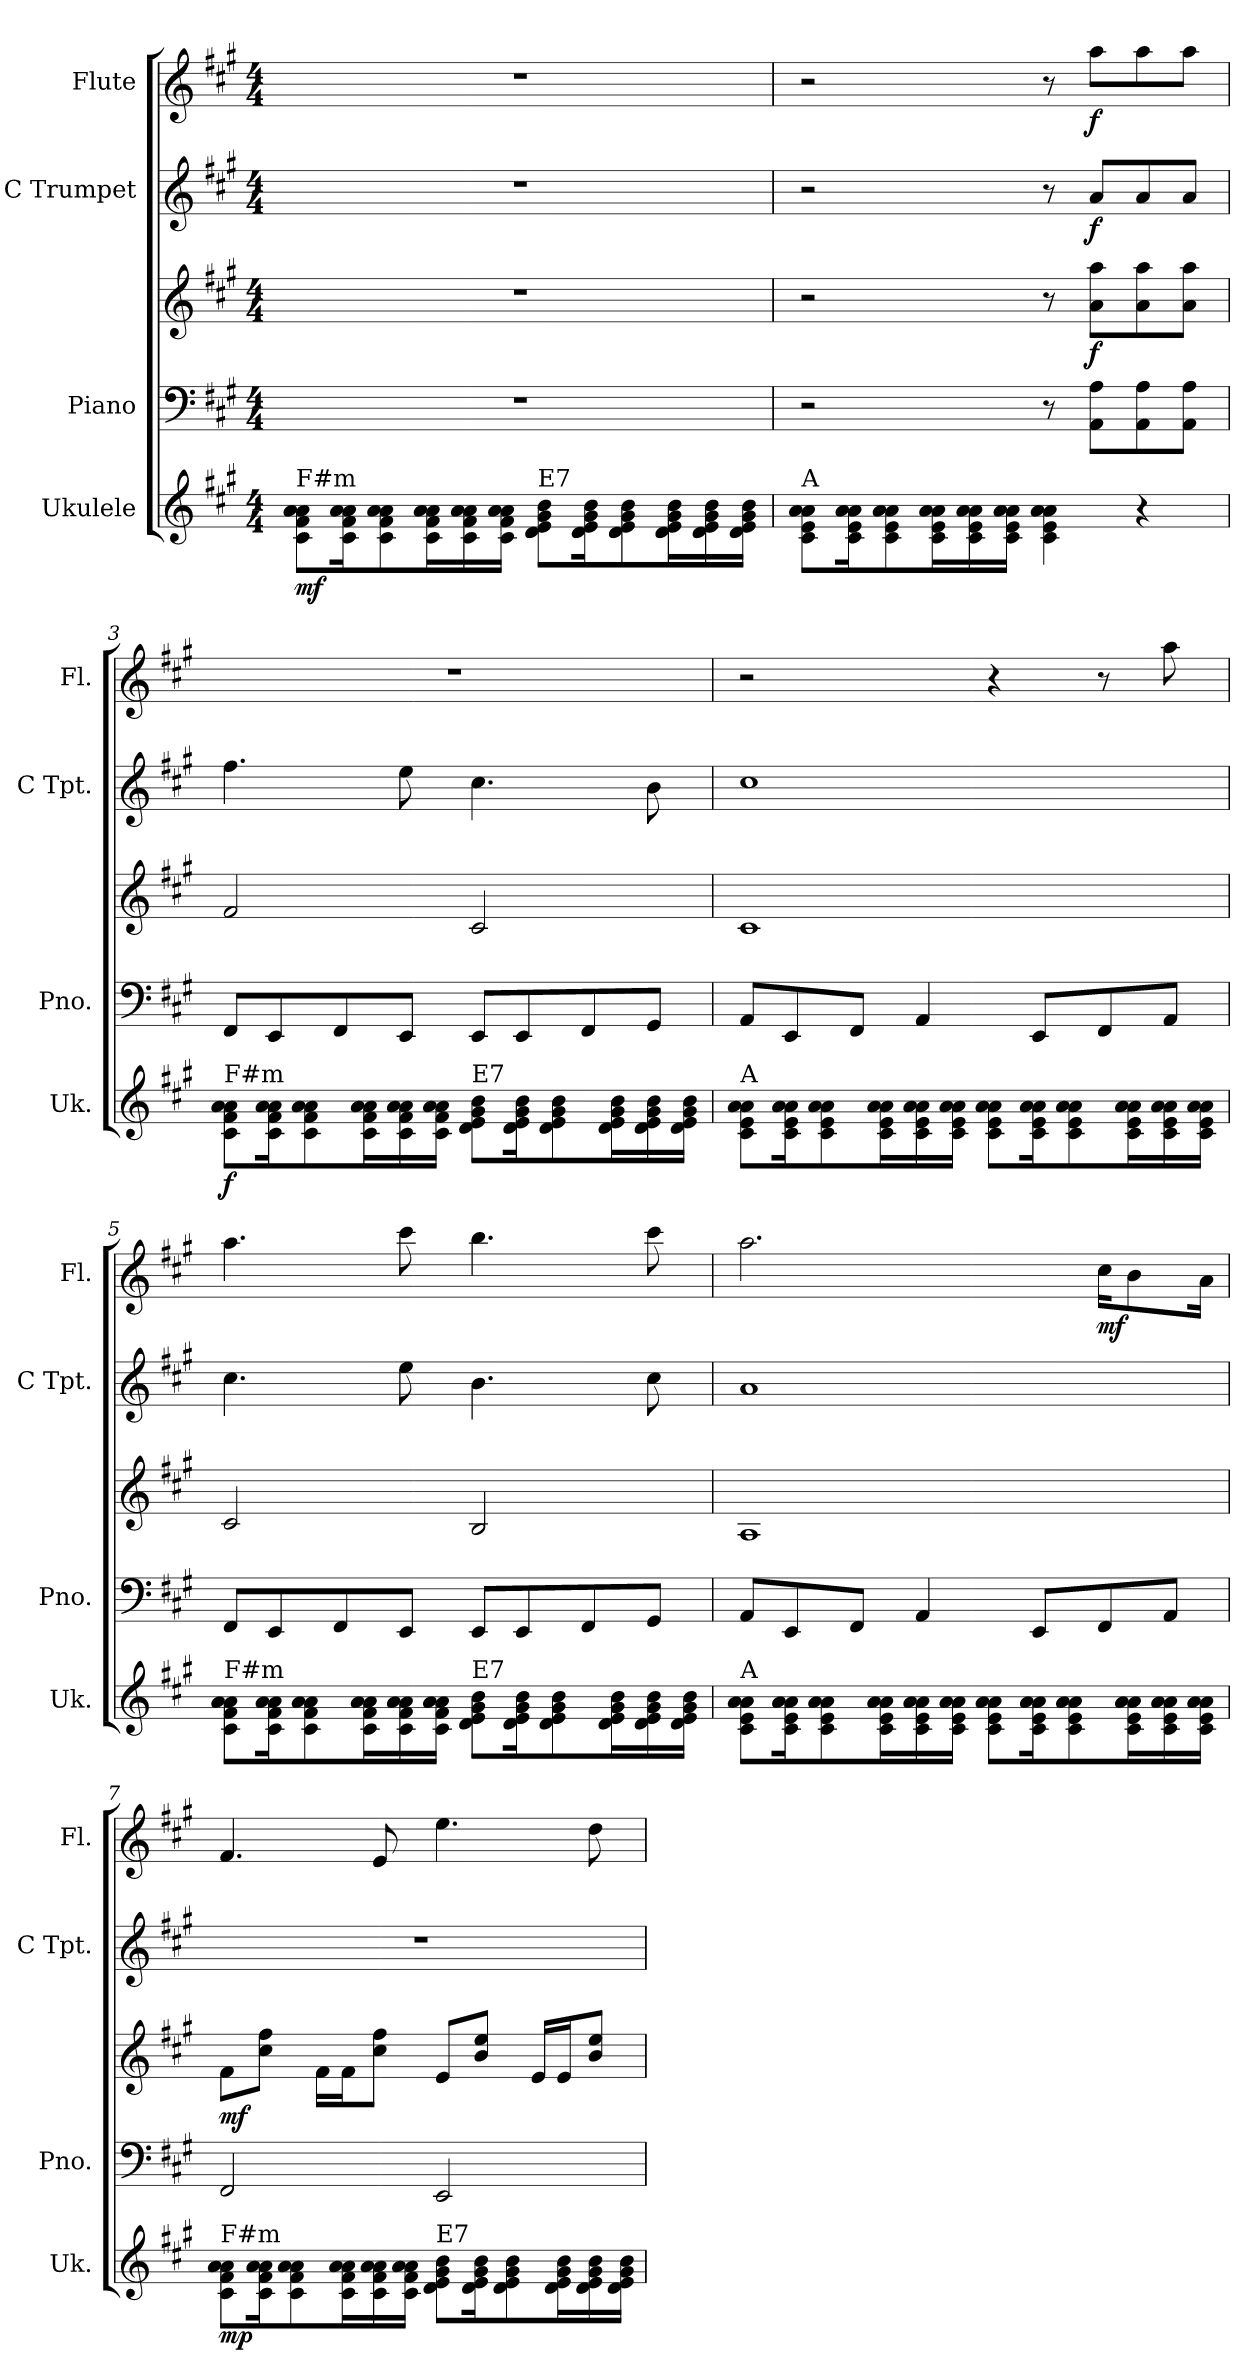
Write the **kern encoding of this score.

**kern	**dynam	**kern	**kern	**dynam	**kern	**dynam	**kern	**dynam
*part4	*part4	*part3	*part3	*part3	*part2	*part2	*part1	*part1
*staff5	*staff5	*staff4	*staff3	*staff3/4	*staff2	*staff2	*staff1	*staff1
*I"Ukulele	*	*I"Piano	*	*	*I"C Trumpet	*	*I"Flute	*
*I'Uk.	*	*I'Pno.	*	*	*I'C Tpt.	*	*I'Fl.	*
*stria4	*	*	*	*	*	*	*	*
*	*	*clefF4	*clefG2	*	*clefG2	*	*clefG2	*
*k[f#c#g#]	*	*k[f#c#g#]	*k[f#c#g#]	*	*k[f#c#g#]	*	*k[f#c#g#]	*
*M4/4	*	*M4/4	*M4/4	*	*M4/4	*	*M4/4	*
*MM120	*	*MM120	*MM120	*	*MM120	*	*MM120	*
=1	=1	=1	=1	=1	=1	=1	=1	=1
!LO:TX:a:t=F#m	!	!	!	!	!	!	!	!
!	!LO:DY:b	!	!	!	!	!	!	!
8c#\ 8f#\ 8a\ 8a\L	mf	1r	1r	.	1r	.	1r	.
16c#\ 16f#\ 16a\ 16a\K	.	.	.	.	.	.	.	.
8c#\ 8f#\ 8a\ 8a\	.	.	.	.	.	.	.	.
16c#\ 16f#\ 16a\ 16a\L	.	.	.	.	.	.	.	.
16c#\ 16f#\ 16a\ 16a\	.	.	.	.	.	.	.	.
16c#\ 16f#\ 16a\ 16a\JJ	.	.	.	.	.	.	.	.
!LO:TX:a:t=E7	!	!	!	!	!	!	!	!
8d\ 8e\ 8g#\ 8b\L	.	.	.	.	.	.	.	.
16d\ 16e\ 16g#\ 16b\K	.	.	.	.	.	.	.	.
8d\ 8e\ 8g#\ 8b\	.	.	.	.	.	.	.	.
16d\ 16e\ 16g#\ 16b\L	.	.	.	.	.	.	.	.
16d\ 16e\ 16g#\ 16b\	.	.	.	.	.	.	.	.
16d\ 16e\ 16g#\ 16b\JJ	.	.	.	.	.	.	.	.
=2	=2	=2	=2	=2	=2	=2	=2	=2
!LO:TX:a:t=A	!	!	!	!	!	!	!	!
8c#\ 8e\ 8a\ 8a\L	.	2r	2r	.	2r	.	2r	.
16c#\ 16e\ 16a\ 16a\K	.	.	.	.	.	.	.	.
8c#\ 8e\ 8a\ 8a\	.	.	.	.	.	.	.	.
16c#\ 16e\ 16a\ 16a\L	.	.	.	.	.	.	.	.
16c#\ 16e\ 16a\ 16a\	.	.	.	.	.	.	.	.
16c#\ 16e\ 16a\ 16a\JJ	.	.	.	.	.	.	.	.
4c#\ 4e\ 4a\ 4a\	.	8r	8r	.	8r	.	8r	.
!	!	!	!	!LO:DY:b	!	!LO:DY:b	!	!LO:DY:b
.	.	8AA\ 8A\L	8a\ 8aa\L	f	8a/L	f	8aa\L	f
4r	.	8AA\ 8A\	8a\ 8aa\	.	8a/	.	8aa\	.
.	.	8AA\ 8A\J	8a\ 8aa\J	.	8a/J	.	8aa\J	.
=3	=3	=3	=3	=3	=3	=3	=3	=3
!LO:TX:a:t=F#m	!	!	!	!	!	!	!	!
!	!LO:DY:b	!	!	!	!	!	!	!
8c#\ 8f#\ 8a\ 8a\L	f	8FF#/L	2f#/	.	4.ff#\	.	1r	.
16c#\ 16f#\ 16a\ 16a\K	.	8EE/	.	.	.	.	.	.
8c#\ 8f#\ 8a\ 8a\	.	.	.	.	.	.	.	.
.	.	8FF#/	.	.	.	.	.	.
16c#\ 16f#\ 16a\ 16a\L	.	.	.	.	.	.	.	.
16c#\ 16f#\ 16a\ 16a\	.	8EE/J	.	.	8ee\	.	.	.
16c#\ 16f#\ 16a\ 16a\JJ	.	.	.	.	.	.	.	.
!LO:TX:a:t=E7	!	!	!	!	!	!	!	!
8d\ 8e\ 8g#\ 8b\L	.	8EE/L	2c#/	.	4.cc#\	.	.	.
16d\ 16e\ 16g#\ 16b\K	.	8EE/	.	.	.	.	.	.
8d\ 8e\ 8g#\ 8b\	.	.	.	.	.	.	.	.
.	.	8FF#/	.	.	.	.	.	.
16d\ 16e\ 16g#\ 16b\L	.	.	.	.	.	.	.	.
16d\ 16e\ 16g#\ 16b\	.	8GG#/J	.	.	8b\	.	.	.
16d\ 16e\ 16g#\ 16b\JJ	.	.	.	.	.	.	.	.
!!LO:LB:g=z
=4	=4	=4	=4	=4	=4	=4	=4	=4
!LO:TX:a:t=A	!	!	!	!	!	!	!	!
8c#\ 8e\ 8a\ 8a\L	.	8AA/L	1c#	.	1cc#	.	2r	.
16c#\ 16e\ 16a\ 16a\K	.	8EE/	.	.	.	.	.	.
8c#\ 8e\ 8a\ 8a\	.	.	.	.	.	.	.	.
.	.	8FF#/J	.	.	.	.	.	.
16c#\ 16e\ 16a\ 16a\L	.	.	.	.	.	.	.	.
16c#\ 16e\ 16a\ 16a\	.	4AA/	.	.	.	.	.	.
16c#\ 16e\ 16a\ 16a\JJ	.	.	.	.	.	.	.	.
8c#\ 8e\ 8a\ 8a\L	.	.	.	.	.	.	4r	.
16c#\ 16e\ 16a\ 16a\K	.	8EE/L	.	.	.	.	.	.
8c#\ 8e\ 8a\ 8a\	.	.	.	.	.	.	.	.
.	.	8FF#/	.	.	.	.	8r	.
16c#\ 16e\ 16a\ 16a\L	.	.	.	.	.	.	.	.
16c#\ 16e\ 16a\ 16a\	.	8AA/J	.	.	.	.	8aa\	.
16c#\ 16e\ 16a\ 16a\JJ	.	.	.	.	.	.	.	.
=5	=5	=5	=5	=5	=5	=5	=5	=5
!LO:TX:a:t=F#m	!	!	!	!	!	!	!	!
8c#\ 8f#\ 8a\ 8a\L	.	8FF#/L	2c#/	.	4.cc#\	.	4.aa\	.
16c#\ 16f#\ 16a\ 16a\K	.	8EE/	.	.	.	.	.	.
8c#\ 8f#\ 8a\ 8a\	.	.	.	.	.	.	.	.
.	.	8FF#/	.	.	.	.	.	.
16c#\ 16f#\ 16a\ 16a\L	.	.	.	.	.	.	.	.
16c#\ 16f#\ 16a\ 16a\	.	8EE/J	.	.	8ee\	.	8ccc#\	.
16c#\ 16f#\ 16a\ 16a\JJ	.	.	.	.	.	.	.	.
!LO:TX:a:t=E7	!	!	!	!	!	!	!	!
8d\ 8e\ 8g#\ 8b\L	.	8EE/L	2B/	.	4.b\	.	4.bb\	.
16d\ 16e\ 16g#\ 16b\K	.	8EE/	.	.	.	.	.	.
8d\ 8e\ 8g#\ 8b\	.	.	.	.	.	.	.	.
.	.	8FF#/	.	.	.	.	.	.
16d\ 16e\ 16g#\ 16b\L	.	.	.	.	.	.	.	.
16d\ 16e\ 16g#\ 16b\	.	8GG#/J	.	.	8cc#\	.	8ccc#\	.
16d\ 16e\ 16g#\ 16b\JJ	.	.	.	.	.	.	.	.
=6	=6	=6	=6	=6	=6	=6	=6	=6
!LO:TX:a:t=A	!	!	!	!	!	!	!	!
8c#\ 8e\ 8a\ 8a\L	.	8AA/L	1A	.	1a	.	2.aa\	.
16c#\ 16e\ 16a\ 16a\K	.	8EE/	.	.	.	.	.	.
8c#\ 8e\ 8a\ 8a\	.	.	.	.	.	.	.	.
.	.	8FF#/J	.	.	.	.	.	.
16c#\ 16e\ 16a\ 16a\L	.	.	.	.	.	.	.	.
16c#\ 16e\ 16a\ 16a\	.	4AA/	.	.	.	.	.	.
16c#\ 16e\ 16a\ 16a\JJ	.	.	.	.	.	.	.	.
8c#\ 8e\ 8a\ 8a\L	.	.	.	.	.	.	.	.
16c#\ 16e\ 16a\ 16a\K	.	8EE/L	.	.	.	.	.	.
8c#\ 8e\ 8a\ 8a\	.	.	.	.	.	.	.	.
!	!	!	!	!	!	!	!	!LO:DY:b
.	.	8FF#/	.	.	.	.	16cc#\KL	mf
16c#\ 16e\ 16a\ 16a\L	.	.	.	.	.	.	8b\	.
16c#\ 16e\ 16a\ 16a\	.	8AA/J	.	.	.	.	.	.
16c#\ 16e\ 16a\ 16a\JJ	.	.	.	.	.	.	16a\Jk	.
!!LO:PB:g=z
=7	=7	=7	=7	=7	=7	=7	=7	=7
!LO:TX:a:t=F#m	!	!	!	!	!	!	!	!
!	!LO:DY:b	!	!	!LO:DY:b	!	!	!	!
8c#\ 8f#\ 8a\ 8a\L	mp	2FF#/	8f#\L	mf	1r	.	4.f#/	.
16c#\ 16f#\ 16a\ 16a\K	.	.	8cc#\ 8ff#\J	.	.	.	.	.
8c#\ 8f#\ 8a\ 8a\	.	.	.	.	.	.	.	.
.	.	.	16f#\LL	.	.	.	.	.
16c#\ 16f#\ 16a\ 16a\L	.	.	16f#\J	.	.	.	.	.
16c#\ 16f#\ 16a\ 16a\	.	.	8cc#\ 8ff#\J	.	.	.	8e/	.
16c#\ 16f#\ 16a\ 16a\JJ	.	.	.	.	.	.	.	.
!LO:TX:a:t=E7	!	!	!	!	!	!	!	!
8d\ 8e\ 8g#\ 8b\L	.	2EE/	8e/L	.	.	.	4.ee\	.
16d\ 16e\ 16g#\ 16b\K	.	.	8b/ 8ee/J	.	.	.	.	.
8d\ 8e\ 8g#\ 8b\	.	.	.	.	.	.	.	.
.	.	.	16e/LL	.	.	.	.	.
16d\ 16e\ 16g#\ 16b\L	.	.	16e/J	.	.	.	.	.
16d\ 16e\ 16g#\ 16b\	.	.	8b/ 8ee/J	.	.	.	8dd\	.
16d\ 16e\ 16g#\ 16b\JJ	.	.	.	.	.	.	.	.
=	=	=	=	=	=	=	=	=
*-	*-	*-	*-	*-	*-	*-	*-	*-
